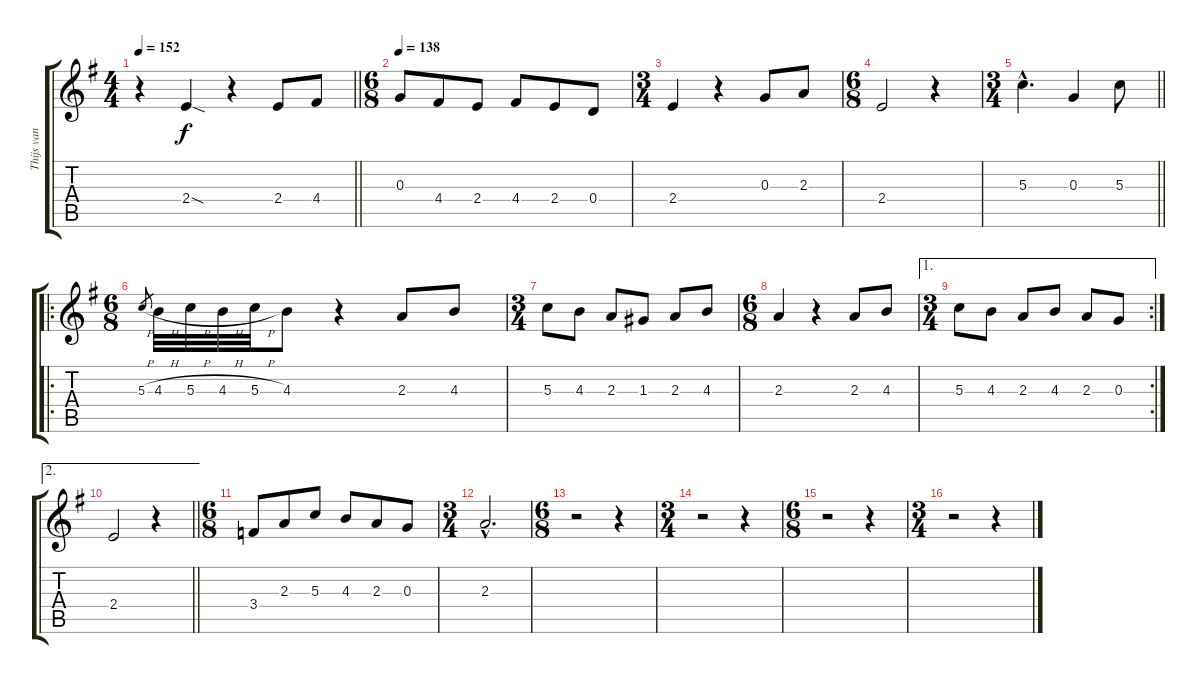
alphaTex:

\track ("Thijs van Leer Flute" "Thijs van ") {instrument flute}
\staff {score tabs}
\tuning (E5 B4 G4 D4 A3 E3) {hide}
\ts (4 4)
\tempo 152
\clef g2
\barLineRight lightlight
\ks g
r.4{dy f} 2.4{sod}.4 r.4 2.4.8 4.4.8 |
\ts (6 8)
\tempo 138
0.3.8 4.4.8 2.4.8 4.4.8 2.4.8 0.4.8 |
\ts (3 4)
2.4.4 r.4 0.3.8 2.3.8 |
\ts (6 8)
2.4.2 r.4 |
\ts (3 4)
\barLineRight lightlight
5.3{hac}.4{d} 0.3.4 5.3.8 |
\ro
\ts (6 8)
5.3{h}.8{gr} 4.3{h}.32 5.3{h}.32 4.3{h}.32 5.3{h}.32 4.3.8 r.4 2.3.8 4.3.8 |
\ts (3 4)
5.3.8 4.3.8 2.3.8 1.3.8 2.3.8 4.3.8 |
\ts (6 8)
2.3.4 r.4 2.3.8 4.3.8 |
\ae 1
\rc 2
\ts (3 4)
5.3.8 4.3.8 2.3.8 4.3.8 2.3.8 0.3.8 |
\ae 2
\barLineRight lightlight
2.4.2 r.4 |
\ts (6 8)
3.4.8 2.3.8 5.3.8 4.3.8 2.3.8 0.3.8 |
\ts (3 4)
2.3{hac}.2{d} |
\ts (6 8)
r.2 r.4 |
\ts (3 4)
r.2 r.4 |
\ts (6 8)
r.2 r.4 |
\ts (3 4)
r.2 r.4
